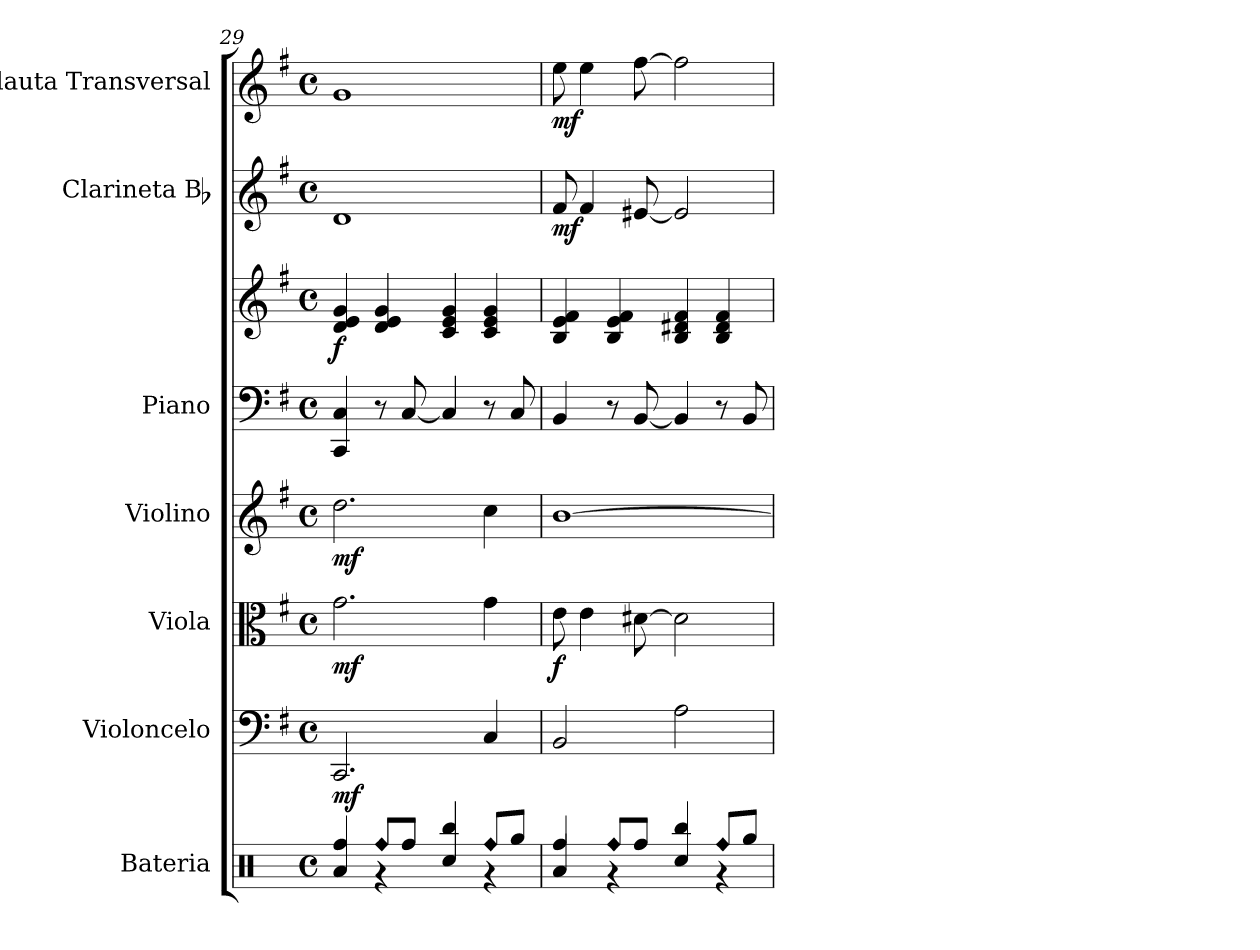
**kern	**kern	**dynam	**kern	**dynam	**kern	**dynam	**kern	**kern	**dynam	**kern	**dynam	**kern	**dynam
*part7	*part6	*part6	*part5	*part5	*part4	*part4	*part3	*part3	*part3	*part2	*part2	*part1	*part1
*staff8	*staff7	*staff7	*staff6	*staff6	*staff5	*staff5	*staff4	*staff3	*staff3/4	*staff2	*staff2	*staff1	*staff1
*I"Bateria	*I"Violoncelo	*	*I"Viola	*	*I"Violino	*	*I"Piano	*	*	*I"Clarineta Bb	*	*I"Flauta Transversal	*
*I'Bat.	*I'Vc.	*	*I'Vla	*	*I'Vln.	*	*I'Pno	*	*	*I'Cl. Bb	*	*I'Fl.	*
*clefX	*clefF4	*	*clefC3	*	*clefG2	*	*clefF4	*clefG2	*	*clefG2	*	*clefG2	*
*	*	*	*	*	*	*	*	*	*	*ITrd1c2	*	*	*
*k[]	*k[f#]	*	*k[f#]	*	*k[f#]	*	*k[f#]	*k[f#]	*	*k[b-]	*	*k[f#]	*
*M4/4	*M4/4	*	*M4/4	*	*M4/4	*	*M4/4	*M4/4	*	*M4/4	*	*M4/4	*
*met(c)	*met(c)	*	*met(c)	*	*met(c)	*	*met(c)	*met(c)	*	*met(c)	*	*met(c)	*
=29	=29	=29	=29	=29	=29	=29	=29	=29	=29	=29	=29	=29	=29
*^	*	*	*	*	*	*	*	*	*	*	*	*	*
!	!	!	!LO:DY:b	!	!LO:DY:b	!	!LO:DY:b	!	!	!LO:DY:b	!	!	!	!
4Rff/	4Ra/	2.CC/	mf	2.g\	mf	2.dd\	mf	4CC/ 4C/	4d/ 4e/ 4g/	f	1c	.	1g	.
!LO:N:head=diamond	!	!	!	!	!	!	!	!	!	!	!	!	!	!
8Rff/L	4r	.	.	.	.	.	.	8r	4d/ 4e/ 4g/	.	.	.	.	.
8Rff/J	.	.	.	.	.	.	.	[8C/	.	.	.	.	.	.
4Rbb/	4Rcc/	.	.	.	.	.	.	4C/]	4c/ 4e/ 4g/	.	.	.	.	.
!LO:N:head=diamond	!	!	!	!	!	!	!	!	!	!	!	!	!	!
8Rff/L	4r	4C/	.	4g\	.	4cc\	.	8r	4c/ 4e/ 4g/	.	.	.	.	.
8Rgg/J	.	.	.	.	.	.	.	8C/	.	.	.	.	.	.
=30	=30	=30	=30	=30	=30	=30	=30	=30	=30	=30	=30	=30	=30	=30
!	!	!	!	!	!LO:DY:b	!	!	!	!	!	!	!LO:DY:b	!	!LO:DY:b
4Rff/	4Ra/	2BB/	.	8e\	f	[1b	.	4BB/	4B/ 4e/ 4f#/	.	8e/	mf	8ee\	mf
.	.	.	.	4e\	.	.	.	.	.	.	4e/	.	4ee\	.
!LO:N:head=diamond	!	!	!	!	!	!	!	!	!	!	!	!	!	!
8Rff/L	4r	.	.	.	.	.	.	8r	4B/ 4e/ 4f#/	.	.	.	.	.
8Rff/J	.	.	.	[8d#X\	.	.	.	[8BB/	.	.	[8d#X/	.	[8ff#\	.
4Rbb/	4Rcc/	2A\	.	2d#\]	.	.	.	4BB/]	4B/ 4d#X/ 4f#/	.	2d#/]	.	2ff#\]	.
!LO:N:head=diamond	!	!	!	!	!	!	!	!	!	!	!	!	!	!
8Rff/L	4r	.	.	.	.	.	.	8r	4B/ 4d#/ 4f#/	.	.	.	.	.
8Rgg/J	.	.	.	.	.	.	.	8BB/	.	.	.	.	.	.
*v	*v	*	*	*	*	*	*	*	*	*	*	*	*	*
=	=	=	=	=	=	=	=	=	=	=	=	=	=
*-	*-	*-	*-	*-	*-	*-	*-	*-	*-	*-	*-	*-	*-
